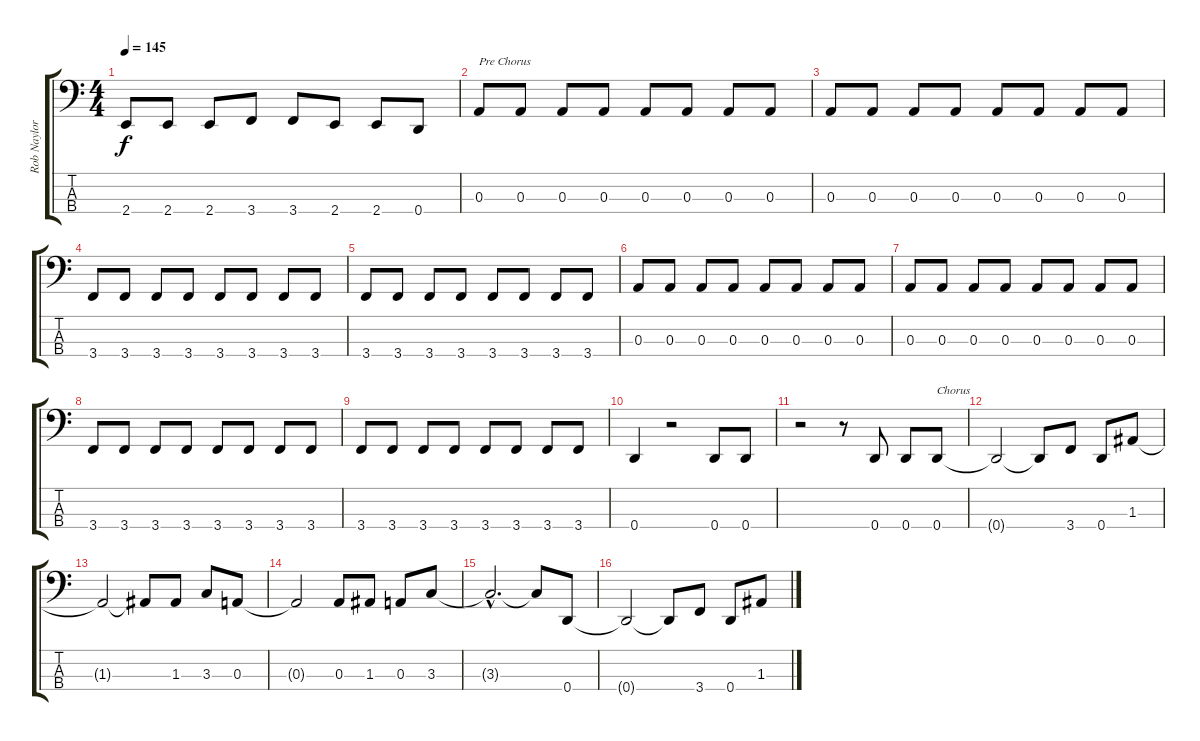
\track ("Rob Naylor" "Rob Naylor") {instrument electricbasspick}
\staff {score tabs}
\tuning (G2 D2 A1 D1) {hide}
\ts (4 4)
\tempo 145
\clef f4
\ks c
2.4.8{dy f} 2.4.8 2.4.8 3.4.8 3.4.8 2.4.8 2.4.8 0.4.8 |
0.3.8{txt "Pre Chorus"} 0.3.8 0.3.8 0.3.8 0.3.8 0.3.8 0.3.8 0.3.8 |
0.3.8 0.3.8 0.3.8 0.3.8 0.3.8 0.3.8 0.3.8 0.3.8 |
3.4.8 3.4.8 3.4.8 3.4.8 3.4.8 3.4.8 3.4.8 3.4.8 |
3.4.8 3.4.8 3.4.8 3.4.8 3.4.8 3.4.8 3.4.8 3.4.8 |
0.3.8 0.3.8 0.3.8 0.3.8 0.3.8 0.3.8 0.3.8 0.3.8 |
0.3.8 0.3.8 0.3.8 0.3.8 0.3.8 0.3.8 0.3.8 0.3.8 |
3.4.8 3.4.8 3.4.8 3.4.8 3.4.8 3.4.8 3.4.8 3.4.8 |
3.4.8 3.4.8 3.4.8 3.4.8 3.4.8 3.4.8 3.4.8 3.4.8 |
0.4.4 r.2 0.4.8 0.4.8 |
r.2 r.8 0.4.8 0.4.8 0.4.8{txt "Chorus"} |
0.4{t}.2 0.4{t}.8 3.4.8 0.4.8 1.3.8 |
1.3{t}.2 1.3{t}.8 1.3.8 3.3.8 0.3.8 |
0.3{t}.2 0.3.8 1.3.8 0.3.8 3.3.8 |
3.3{hac t}.2{d} 3.3{t}.8 0.4.8 |
0.4{t}.2 0.4{t}.8 3.4.8 0.4.8 1.3.8
